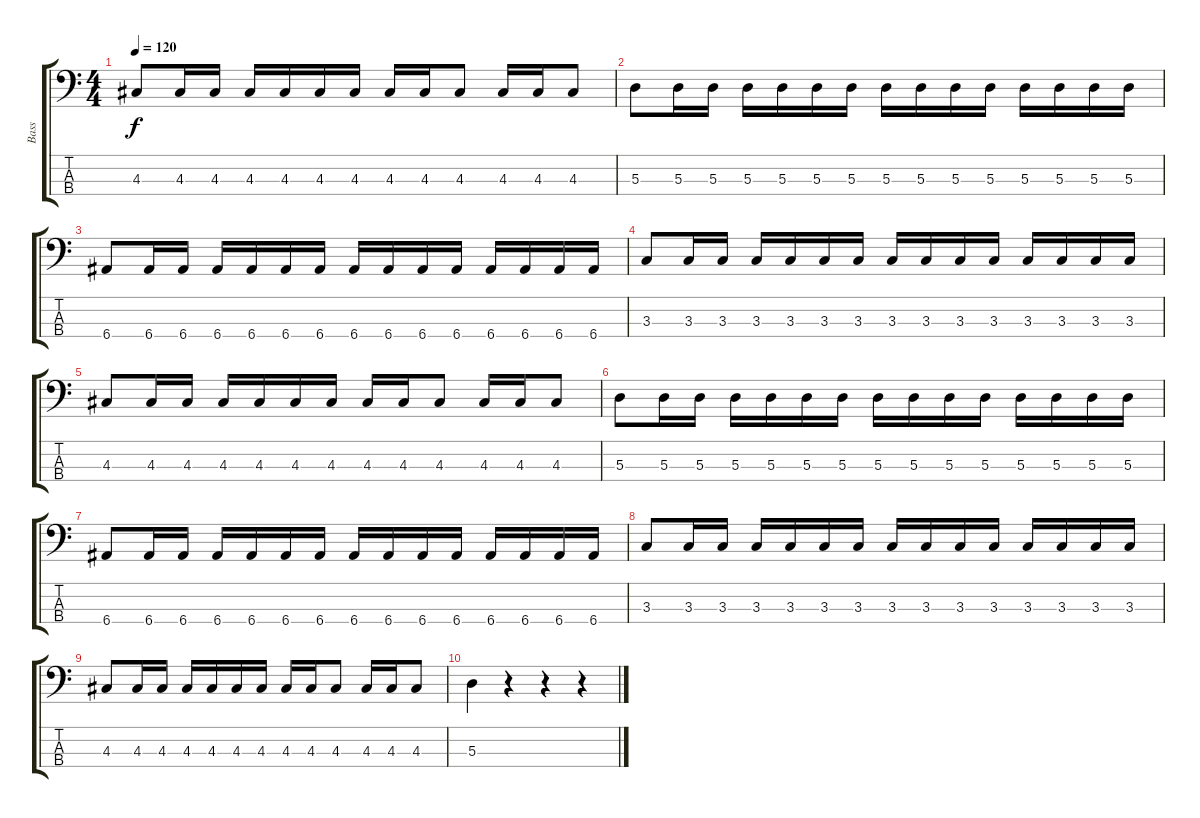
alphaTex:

\track ("Bass" "Bass") {instrument contrabass}
\staff {score tabs}
\tuning (G2 D2 A1 E1) {hide}
\ts (4 4)
\tempo 120
\clef f4
\ks c
4.3.8{dy f} 4.3.16 4.3.16 4.3.16 4.3.16 4.3.16 4.3.16 4.3.16 4.3.16 4.3.8 4.3.16 4.3.16 4.3.8 |
5.3.8 5.3.16 5.3.16 5.3.16 5.3.16 5.3.16 5.3.16 5.3.16 5.3.16 5.3.16 5.3.16 5.3.16 5.3.16 5.3.16 5.3.16 |
6.4.8 6.4.16 6.4.16 6.4.16 6.4.16 6.4.16 6.4.16 6.4.16 6.4.16 6.4.16 6.4.16 6.4.16 6.4.16 6.4.16 6.4.16 |
3.3.8 3.3.16 3.3.16 3.3.16 3.3.16 3.3.16 3.3.16 3.3.16 3.3.16 3.3.16 3.3.16 3.3.16 3.3.16 3.3.16 3.3.16 |
4.3.8 4.3.16 4.3.16 4.3.16 4.3.16 4.3.16 4.3.16 4.3.16 4.3.16 4.3.8 4.3.16 4.3.16 4.3.8 |
5.3.8 5.3.16 5.3.16 5.3.16 5.3.16 5.3.16 5.3.16 5.3.16 5.3.16 5.3.16 5.3.16 5.3.16 5.3.16 5.3.16 5.3.16 |
6.4.8 6.4.16 6.4.16 6.4.16 6.4.16 6.4.16 6.4.16 6.4.16 6.4.16 6.4.16 6.4.16 6.4.16 6.4.16 6.4.16 6.4.16 |
3.3.8 3.3.16 3.3.16 3.3.16 3.3.16 3.3.16 3.3.16 3.3.16 3.3.16 3.3.16 3.3.16 3.3.16 3.3.16 3.3.16 3.3.16 |
4.3.8 4.3.16 4.3.16 4.3.16 4.3.16 4.3.16 4.3.16 4.3.16 4.3.16 4.3.8 4.3.16 4.3.16 4.3.8 |
5.3.4 r.4 r.4 r.4
